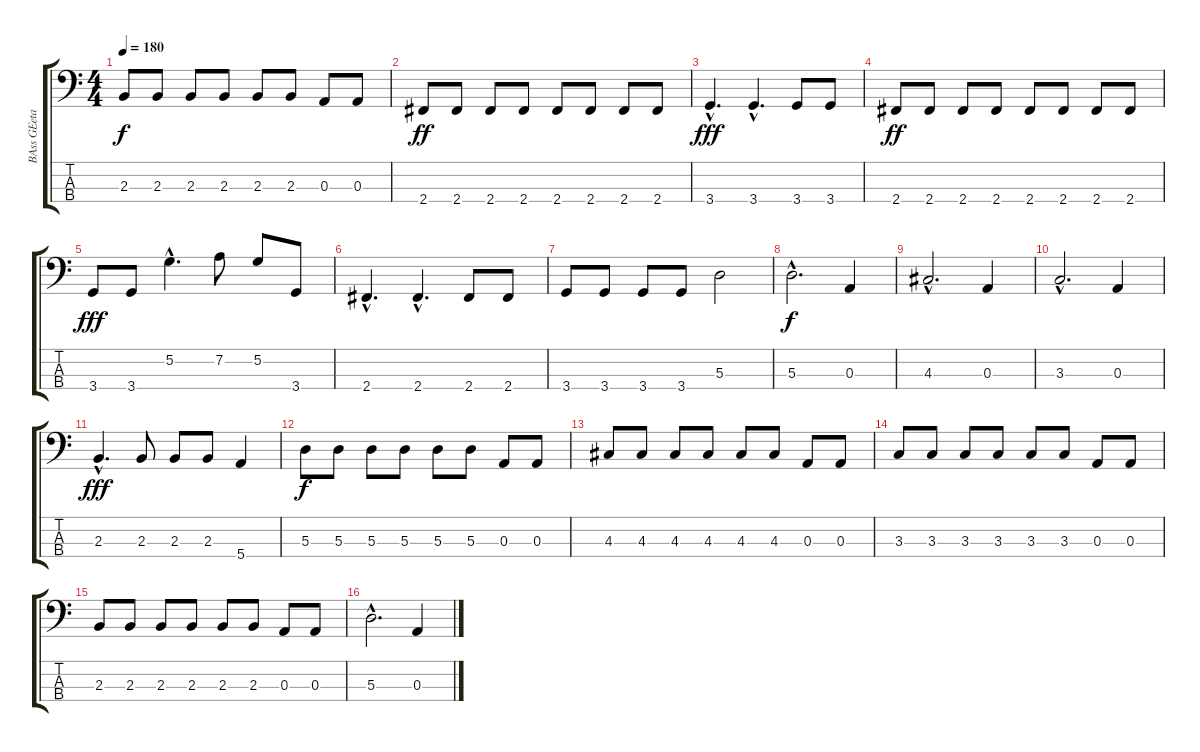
\track ("BAss GEetar" "BAss GEeta") {instrument electricbasspick}
\staff {score tabs}
\tuning (G2 D2 A1 E1) {hide}
\ts (4 4)
\tempo 180
\clef f4
\ks c
2.3.8{dy f} 2.3.8 2.3.8 2.3.8 2.3.8 2.3.8 0.3.8 0.3.8 |
2.4.8{dy ff} 2.4.8 2.4.8 2.4.8 2.4.8 2.4.8 2.4.8 2.4.8 |
3.4{hac}.4{d dy fff} 3.4{hac}.4{d} 3.4.8 3.4.8 |
2.4.8{dy ff} 2.4.8 2.4.8 2.4.8 2.4.8 2.4.8 2.4.8 2.4.8 |
3.4.8{dy fff} 3.4.8 5.2{hac}.4{d} 7.2.8 5.2.8 3.4.8 |
2.4{hac}.4{d} 2.4{hac}.4{d} 2.4.8 2.4.8 |
3.4.8 3.4.8 3.4.8 3.4.8 5.3.2 |
5.3{hac}.2{d dy f} 0.3.4 |
4.3{hac}.2{d} 0.3.4 |
3.3{hac}.2{d} 0.3.4 |
2.3{hac}.4{d dy fff} 2.3.8 2.3.8 2.3.8 5.4.4 |
5.3.8{dy f} 5.3.8 5.3.8 5.3.8 5.3.8 5.3.8 0.3.8 0.3.8 |
4.3.8 4.3.8 4.3.8 4.3.8 4.3.8 4.3.8 0.3.8 0.3.8 |
3.3.8 3.3.8 3.3.8 3.3.8 3.3.8 3.3.8 0.3.8 0.3.8 |
2.3.8 2.3.8 2.3.8 2.3.8 2.3.8 2.3.8 0.3.8 0.3.8 |
5.3{hac}.2{d} 0.3.4
